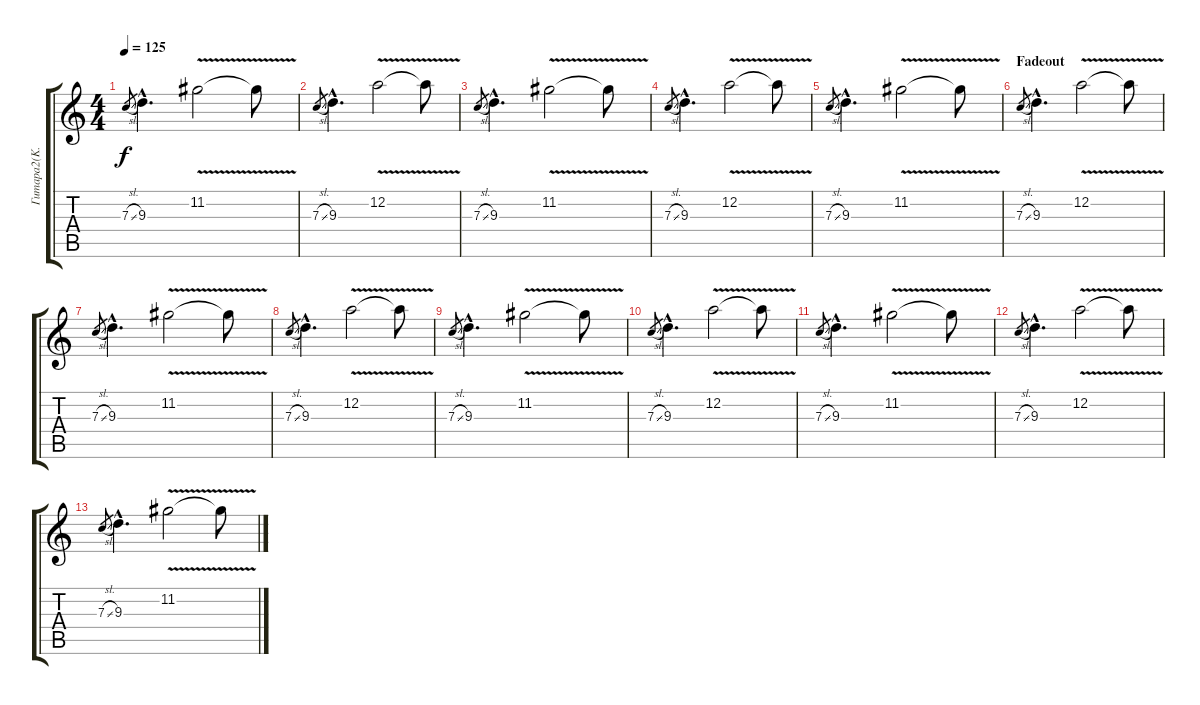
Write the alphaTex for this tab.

\track ("Гитара2(K. K. Downing)" "Гитара2(K.") {instrument distortionguitar}
\staff {score tabs}
\tuning (D4 A3 F3 C3 G2 D2) {hide}
\ts (4 4)
\tempo 125
\clef g2
\ks c
7.3{sl}.8{gr dy f} 9.3{hac}.4{d} 11.2{v}.2 11.2{t}.8 |
7.3{sl}.8{gr} 9.3{hac}.4{d} 12.2{v}.2 12.2{t}.8 |
7.3{sl}.8{gr} 9.3{hac}.4{d} 11.2{v}.2 11.2{t}.8 |
7.3{sl}.8{gr} 9.3{hac}.4{d} 12.2{v}.2 12.2{t}.8 |
7.3{sl}.8{gr} 9.3{hac}.4{d} 11.2{v}.2 11.2{t}.8 |
\section ("" "Fadeout")
7.3{sl}.8{gr} 9.3{hac}.4{d} 12.2{v}.2 12.2{t}.8 |
7.3{sl}.8{gr} 9.3{hac}.4{d} 11.2{v}.2 11.2{t}.8 |
7.3{sl}.8{gr} 9.3{hac}.4{d} 12.2{v}.2 12.2{t}.8 |
7.3{sl}.8{gr} 9.3{hac}.4{d} 11.2{v}.2 11.2{t}.8 |
7.3{sl}.8{gr} 9.3{hac}.4{d} 12.2{v}.2 12.2{t}.8 |
7.3{sl}.8{gr} 9.3{hac}.4{d} 11.2{v}.2 11.2{t}.8 |
7.3{sl}.8{gr} 9.3{hac}.4{d} 12.2{v}.2 12.2{t}.8 |
7.3{sl}.8{gr} 9.3{hac}.4{d} 11.2{v}.2 11.2{t}.8
